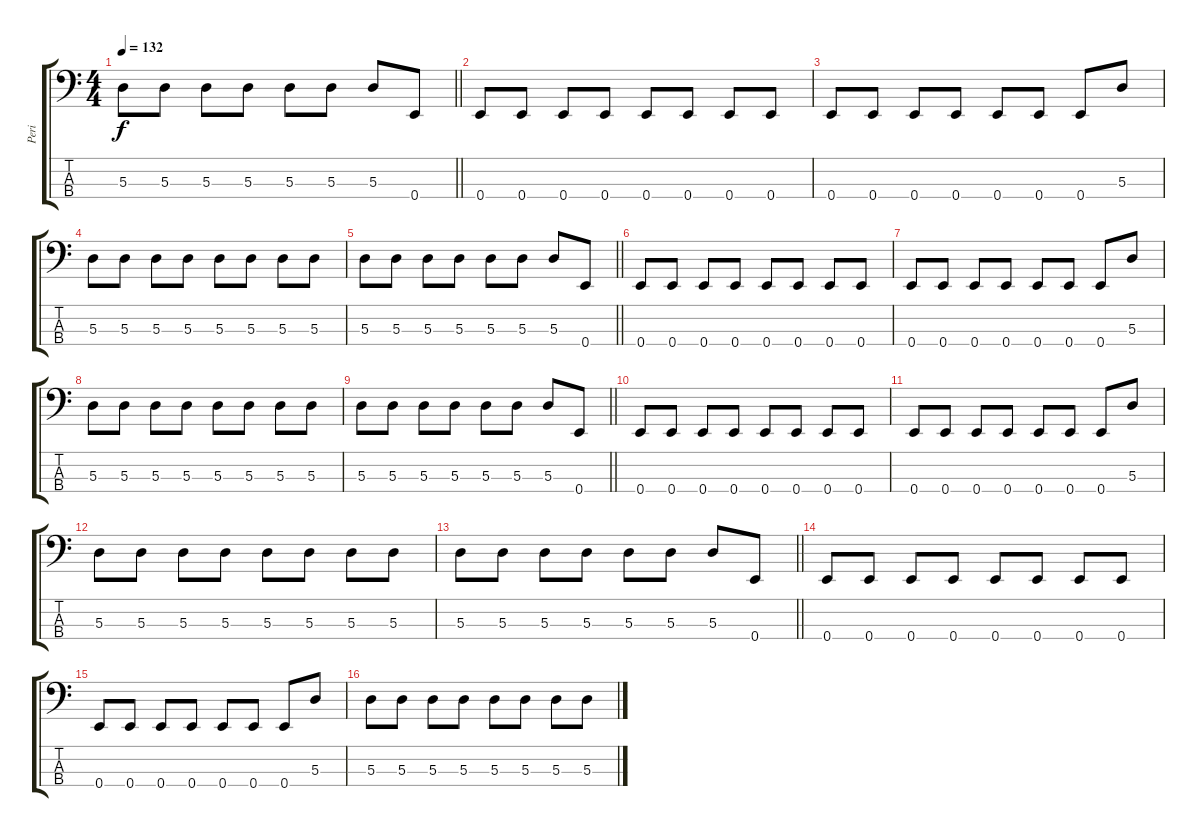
\track ("Peri" "Peri") {instrument electricbassfinger}
\staff {score tabs}
\tuning (G2 D2 A1 E1) {hide}
\ts (4 4)
\tempo 132
\clef f4
\barLineRight lightlight
\ks c
5.3.8{dy f} 5.3.8 5.3.8 5.3.8 5.3.8 5.3.8 5.3.8 0.4.8 |
0.4.8 0.4.8 0.4.8 0.4.8 0.4.8 0.4.8 0.4.8 0.4.8 |
0.4.8 0.4.8 0.4.8 0.4.8 0.4.8 0.4.8 0.4.8 5.3.8 |
5.3.8 5.3.8 5.3.8 5.3.8 5.3.8 5.3.8 5.3.8 5.3.8 |
\barLineRight lightlight
5.3.8 5.3.8 5.3.8 5.3.8 5.3.8 5.3.8 5.3.8 0.4.8 |
0.4.8 0.4.8 0.4.8 0.4.8 0.4.8 0.4.8 0.4.8 0.4.8 |
0.4.8 0.4.8 0.4.8 0.4.8 0.4.8 0.4.8 0.4.8 5.3.8 |
5.3.8 5.3.8 5.3.8 5.3.8 5.3.8 5.3.8 5.3.8 5.3.8 |
\barLineRight lightlight
5.3.8 5.3.8 5.3.8 5.3.8 5.3.8 5.3.8 5.3.8 0.4.8 |
0.4.8 0.4.8 0.4.8 0.4.8 0.4.8 0.4.8 0.4.8 0.4.8 |
0.4.8 0.4.8 0.4.8 0.4.8 0.4.8 0.4.8 0.4.8 5.3.8 |
5.3.8 5.3.8 5.3.8 5.3.8 5.3.8 5.3.8 5.3.8 5.3.8 |
\barLineRight lightlight
5.3.8 5.3.8 5.3.8 5.3.8 5.3.8 5.3.8 5.3.8 0.4.8 |
0.4.8 0.4.8 0.4.8 0.4.8 0.4.8 0.4.8 0.4.8 0.4.8 |
0.4.8 0.4.8 0.4.8 0.4.8 0.4.8 0.4.8 0.4.8 5.3.8 |
5.3.8 5.3.8 5.3.8 5.3.8 5.3.8 5.3.8 5.3.8 5.3.8
